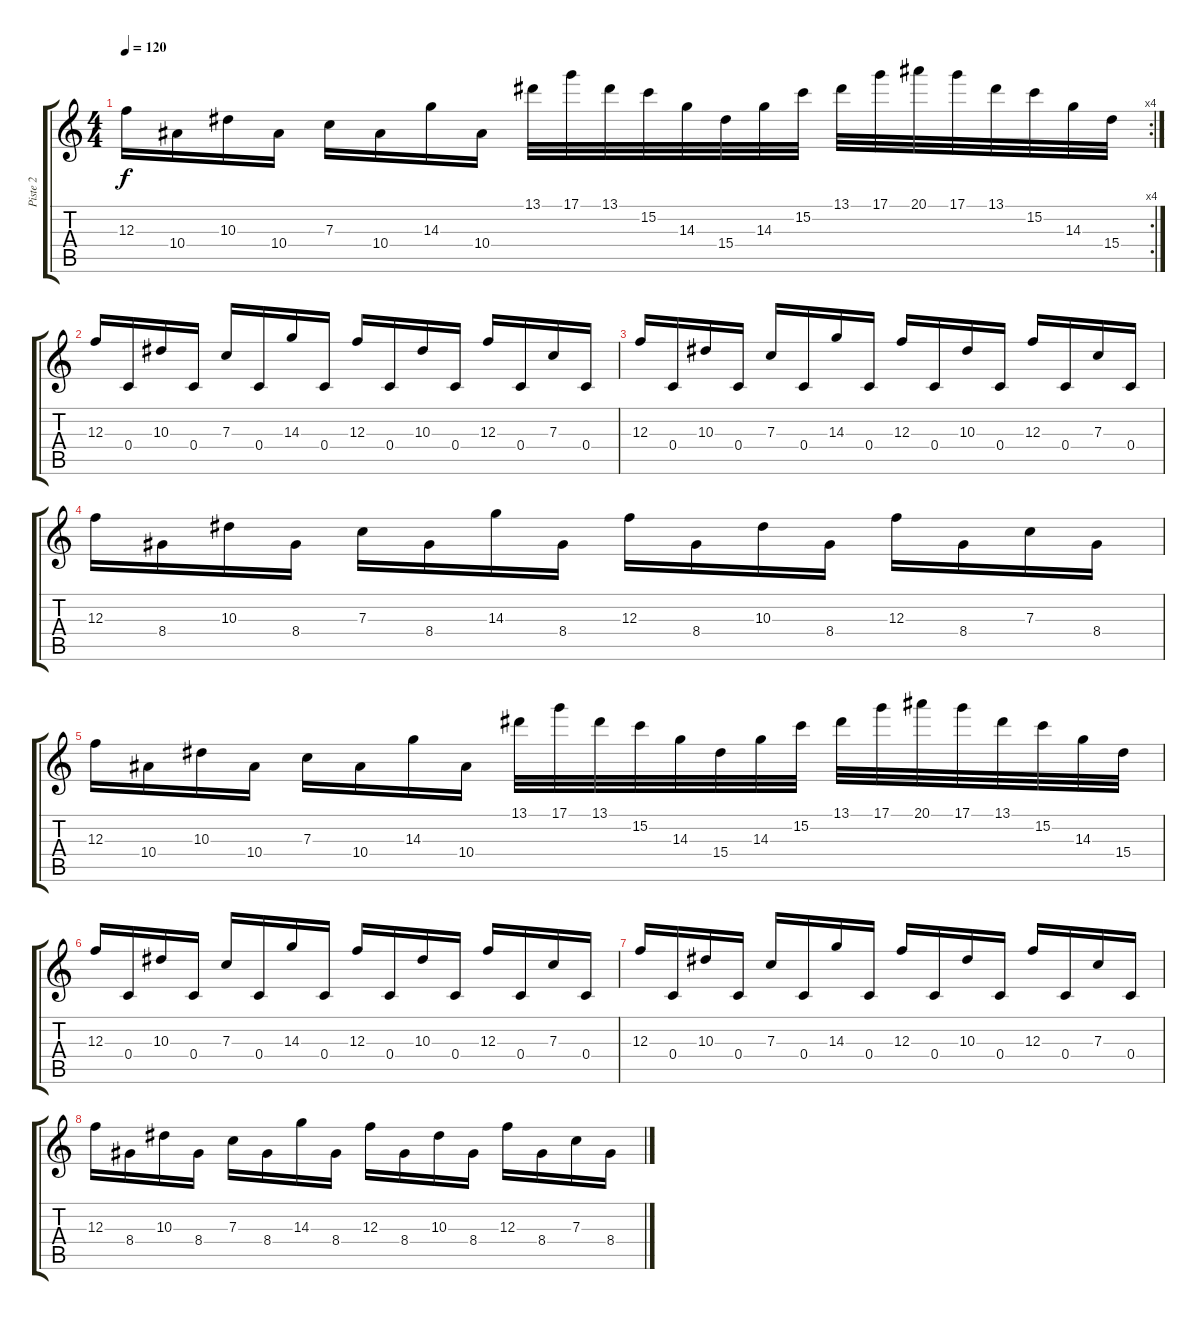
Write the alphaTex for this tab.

\track ("Piste 2" "Piste 2") {instrument distortionguitar}
\staff {score tabs}
\tuning (D4 A3 F3 C3 G2 C2) {hide}
\rc 4
\ts (4 4)
\tempo 120
\clef g2
\ks c
12.3.16{dy f} 10.4.16 10.3.16 10.4.16 7.3.16 10.4.16 14.3.16 10.4.16 13.1.32 17.1.32 13.1.32 15.2.32 14.3.32 15.4.32 14.3.32 15.2.32 13.1.32 17.1.32 20.1.32 17.1.32 13.1.32 15.2.32 14.3.32 15.4.32 |
12.3.16{volume 8} 0.4.16 10.3.16 0.4.16 7.3.16 0.4.16 14.3.16 0.4.16 12.3.16 0.4.16 10.3.16 0.4.16 12.3.16 0.4.16 7.3.16 0.4.16 |
12.3.16 0.4.16 10.3.16 0.4.16 7.3.16 0.4.16 14.3.16 0.4.16 12.3.16 0.4.16 10.3.16 0.4.16 12.3.16 0.4.16 7.3.16 0.4.16 |
12.3.16 8.4.16 10.3.16 8.4.16 7.3.16 8.4.16 14.3.16 8.4.16 12.3.16 8.4.16 10.3.16 8.4.16 12.3.16 8.4.16 7.3.16 8.4.16 |
12.3.16 10.4.16 10.3.16 10.4.16 7.3.16 10.4.16 14.3.16 10.4.16 13.1.32 17.1.32 13.1.32 15.2.32 14.3.32 15.4.32 14.3.32 15.2.32 13.1.32 17.1.32 20.1.32 17.1.32 13.1.32 15.2.32 14.3.32 15.4.32 |
12.3.16{volume 0} 0.4.16 10.3.16 0.4.16 7.3.16 0.4.16 14.3.16 0.4.16 12.3.16 0.4.16 10.3.16 0.4.16 12.3.16 0.4.16 7.3.16 0.4.16 |
12.3.16 0.4.16 10.3.16 0.4.16 7.3.16 0.4.16 14.3.16 0.4.16 12.3.16 0.4.16 10.3.16 0.4.16 12.3.16 0.4.16 7.3.16 0.4.16 |
12.3.16 8.4.16 10.3.16 8.4.16 7.3.16 8.4.16 14.3.16 8.4.16 12.3.16 8.4.16 10.3.16 8.4.16 12.3.16 8.4.16 7.3.16 8.4.16
